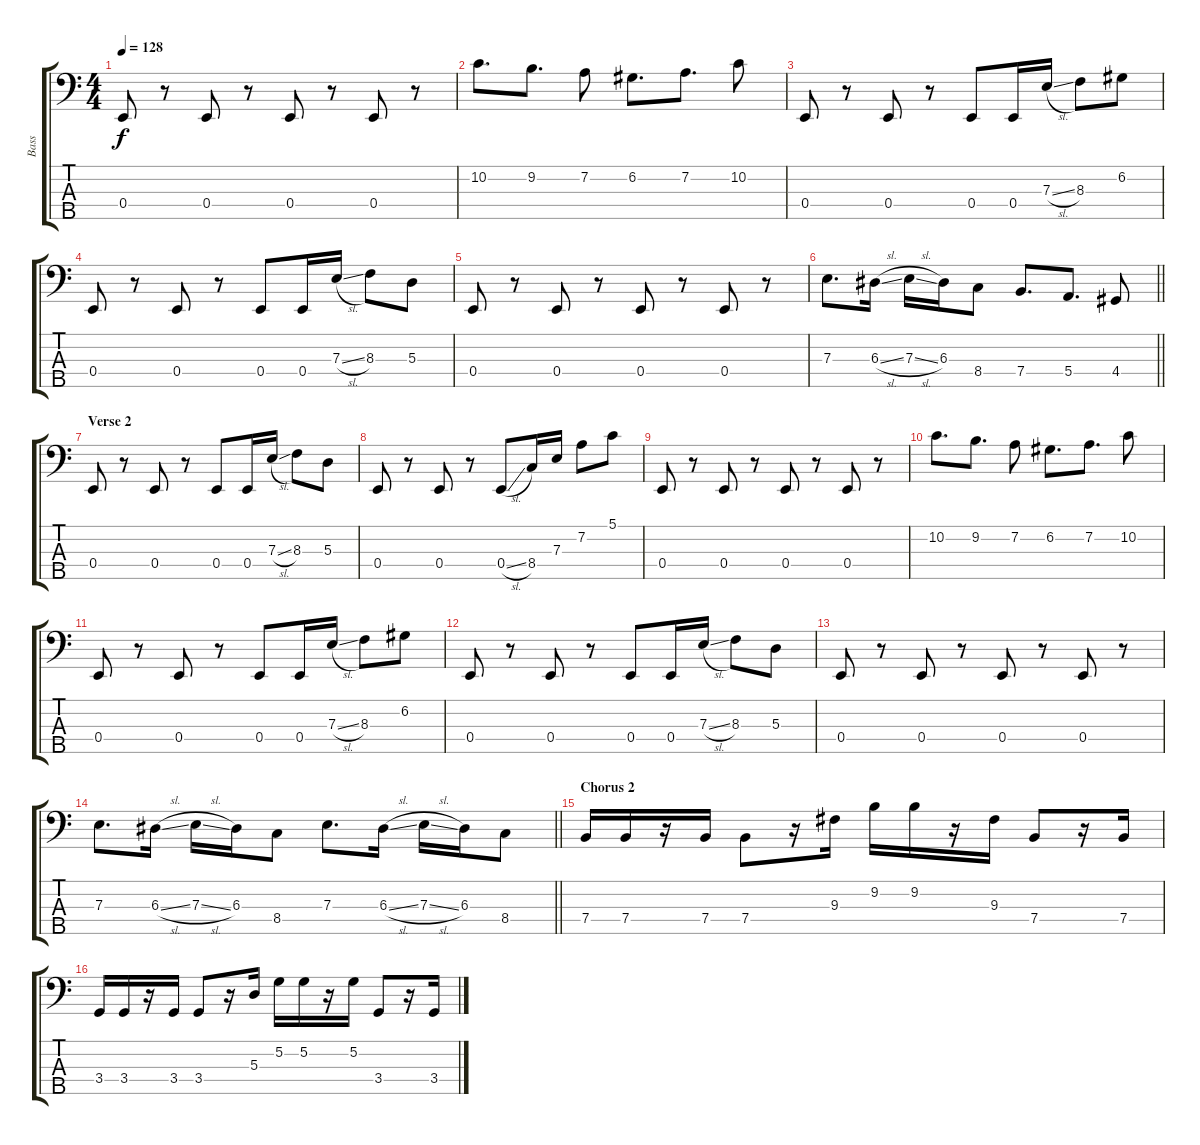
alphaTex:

\track ("Bass" "Bass") {instrument electricbassfinger}
\staff {score tabs}
\tuning (G2 D2 A1 E1 B0) {hide}
\ts (4 4)
\tempo 128
\clef f4
\ks c
0.4.8{dy f} r.8 0.4.8 r.8 0.4.8 r.8 0.4.8 r.8 |
10.2.8{d} 9.2.8{d} 7.2.8 6.2.8{d} 7.2.8{d} 10.2.8 |
0.4.8 r.8 0.4.8 r.8 0.4.8 0.4.16 7.3{sl}.16 8.3.8 6.2.8 |
0.4.8 r.8 0.4.8 r.8 0.4.8 0.4.16 7.3{sl}.16 8.3.8 5.3.8 |
0.4.8 r.8 0.4.8 r.8 0.4.8 r.8 0.4.8 r.8 |
\barLineRight lightlight
7.3.8{d} 6.3{sl}.16 7.3{sl}.16 6.3.16 8.4.8 7.4.8{d} 5.4.8{d} 4.4.8 |
\section ("" "Verse 2")
0.4.8 r.8 0.4.8 r.8 0.4.8 0.4.16 7.3{sl}.16 8.3.8 5.3.8 |
0.4.8 r.8 0.4.8 r.8 0.4{sl}.8 8.4.16 7.3.16 7.2.8 5.1.8 |
0.4.8 r.8 0.4.8 r.8 0.4.8 r.8 0.4.8 r.8 |
10.2.8{d} 9.2.8{d} 7.2.8 6.2.8{d} 7.2.8{d} 10.2.8 |
0.4.8 r.8 0.4.8 r.8 0.4.8 0.4.16 7.3{sl}.16 8.3.8 6.2.8 |
0.4.8 r.8 0.4.8 r.8 0.4.8 0.4.16 7.3{sl}.16 8.3.8 5.3.8 |
0.4.8 r.8 0.4.8 r.8 0.4.8 r.8 0.4.8 r.8 |
\barLineRight lightlight
7.3.8{d} 6.3{sl}.16 7.3{sl}.16 6.3.16 8.4.8 7.3.8{d} 6.3{sl}.16 7.3{sl}.16 6.3.16 8.4.8 |
\section ("" "Chorus 2")
7.4.16 7.4.16 r.16 7.4.16 7.4.8 r.16 9.3.16 9.2.16 9.2.16 r.16 9.3.16 7.4.8 r.16 7.4.16 |
3.4.16 3.4.16 r.16 3.4.16 3.4.8 r.16 5.3.16 5.2.16 5.2.16 r.16 5.2.16 3.4.8 r.16 3.4.16
